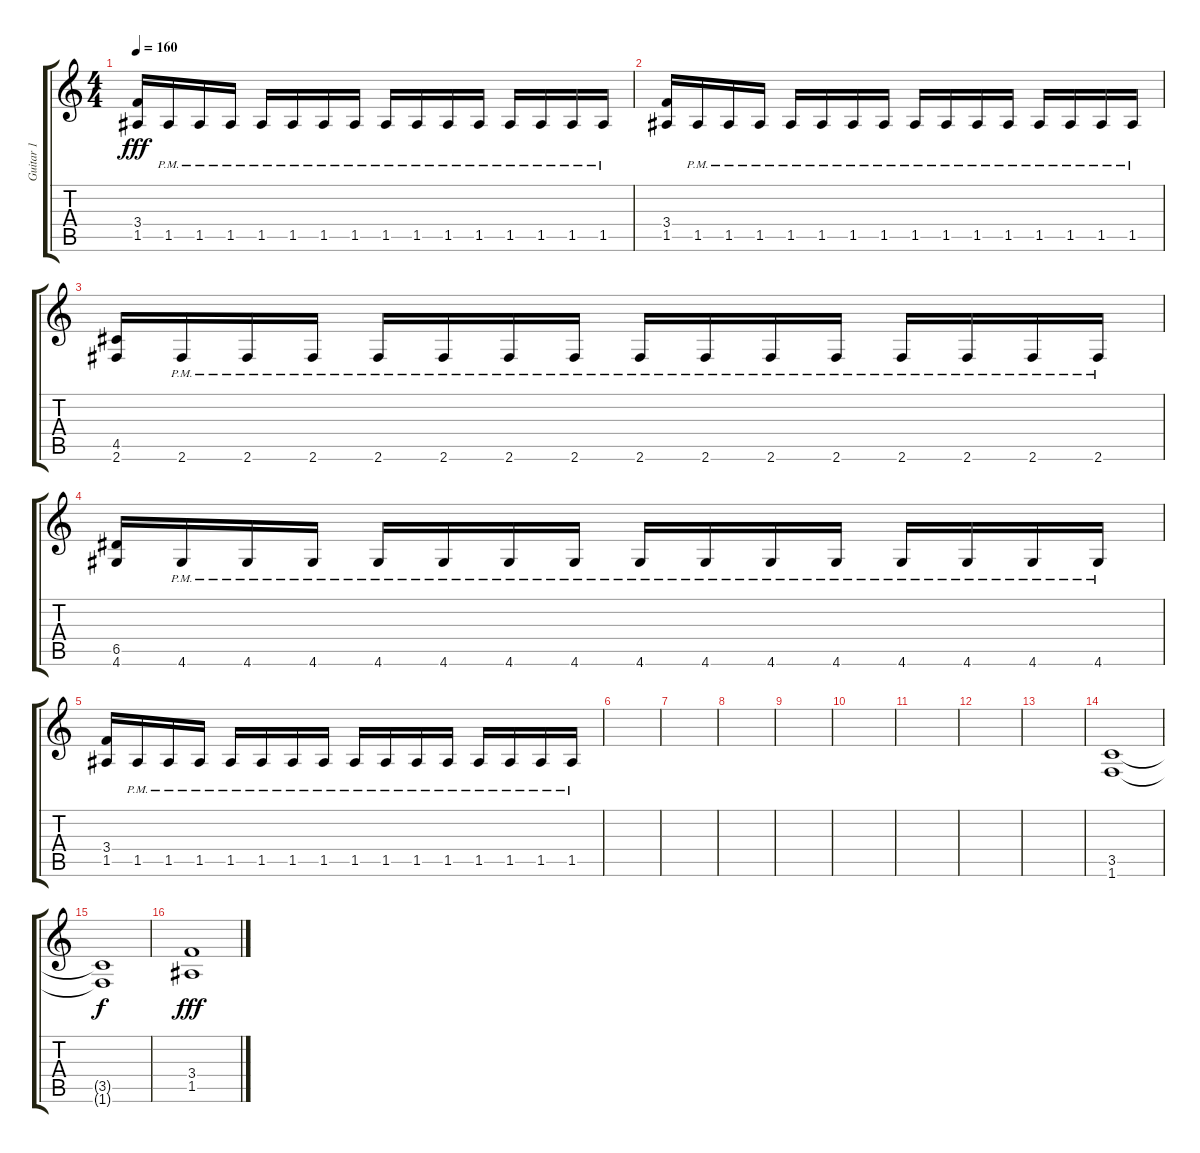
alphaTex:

\track ("Guitar 1" "Guitar 1") {instrument distortionguitar}
\staff {score tabs}
\tuning (E4 B3 G3 D3 A2 E2) {hide}
\ts (4 4)
\tempo 160
\clef g2
\ks c
(3.4 1.5).16{dy fff} 1.5{pm}.16 1.5{pm}.16 1.5{pm}.16 1.5{pm}.16 1.5{pm}.16 1.5{pm}.16 1.5{pm}.16 1.5{pm}.16 1.5{pm}.16 1.5{pm}.16 1.5{pm}.16 1.5{pm}.16 1.5{pm}.16 1.5{pm}.16 1.5{pm}.16 |
(3.4 1.5).16 1.5{pm}.16 1.5{pm}.16 1.5{pm}.16 1.5{pm}.16 1.5{pm}.16 1.5{pm}.16 1.5{pm}.16 1.5{pm}.16 1.5{pm}.16 1.5{pm}.16 1.5{pm}.16 1.5{pm}.16 1.5{pm}.16 1.5{pm}.16 1.5{pm}.16 |
(4.5 2.6).16 2.6{pm}.16 2.6{pm}.16 2.6{pm}.16 2.6{pm}.16 2.6{pm}.16 2.6{pm}.16 2.6{pm}.16 2.6{pm}.16 2.6{pm}.16 2.6{pm}.16 2.6{pm}.16 2.6{pm}.16 2.6{pm}.16 2.6{pm}.16 2.6{pm}.16 |
(6.5 4.6).16 4.6{pm}.16 4.6{pm}.16 4.6{pm}.16 4.6{pm}.16 4.6{pm}.16 4.6{pm}.16 4.6{pm}.16 4.6{pm}.16 4.6{pm}.16 4.6{pm}.16 4.6{pm}.16 4.6{pm}.16 4.6{pm}.16 4.6{pm}.16 4.6{pm}.16 |
(3.4 1.5).16 1.5{pm}.16 1.5{pm}.16 1.5{pm}.16 1.5{pm}.16 1.5{pm}.16 1.5{pm}.16 1.5{pm}.16 1.5{pm}.16 1.5{pm}.16 1.5{pm}.16 1.5{pm}.16 1.5{pm}.16 1.5{pm}.16 1.5{pm}.16 1.5{pm}.16 |
|
|
|
|
|
|
|
|
(3.5 1.6).1 |
(3.5{t} 1.6{t}).1{dy f} |
(3.4 1.5).1{dy fff}
